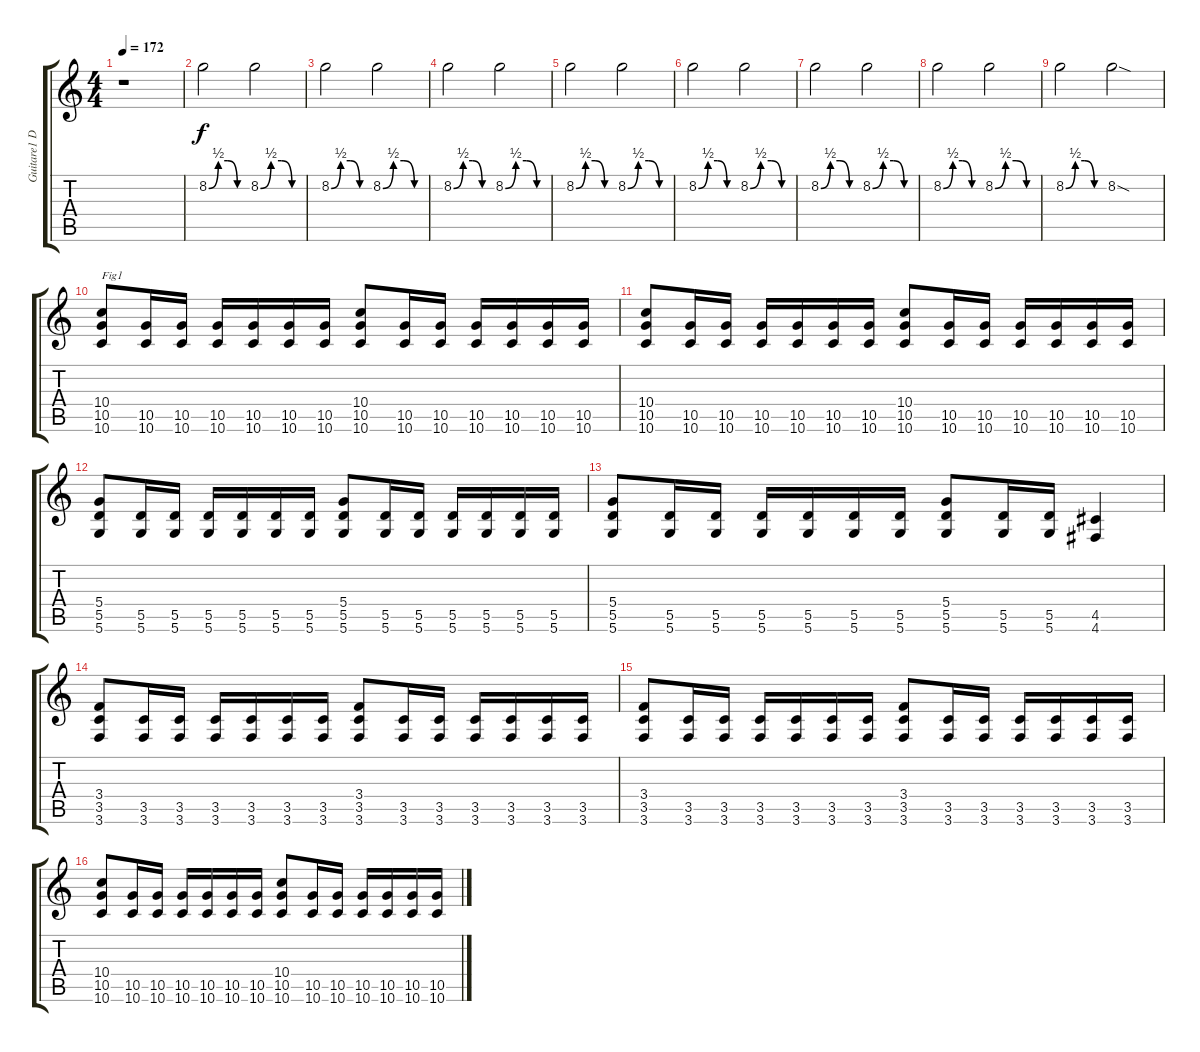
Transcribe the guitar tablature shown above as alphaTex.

\track ("Guitare1 Dr-D" "Guitare1 D") {instrument distortionguitar}
\staff {score tabs}
\tuning (E4 B3 G3 D3 A2 D2) {hide}
\ts (4 4)
\tempo 172
\clef g2
\ks c
r.1{dy f instrument distortionguitar} |
8.2{be (custom 0 0 15 2 30 2 45 0 60 0)}.2 8.2{be (custom 0 0 15 2 30 2 45 0 60 0)}.2 |
8.2{be (custom 0 0 15 2 30 2 45 0 60 0)}.2 8.2{be (custom 0 0 15 2 30 2 45 0 60 0)}.2 |
8.2{be (custom 0 0 15 2 30 2 45 0 60 0)}.2 8.2{be (custom 0 0 15 2 30 2 45 0 60 0)}.2 |
8.2{be (custom 0 0 15 2 30 2 45 0 60 0)}.2 8.2{be (custom 0 0 15 2 30 2 45 0 60 0)}.2 |
8.2{be (custom 0 0 15 2 30 2 45 0 60 0)}.2 8.2{be (custom 0 0 15 2 30 2 45 0 60 0)}.2 |
8.2{be (custom 0 0 15 2 30 2 45 0 60 0)}.2 8.2{be (custom 0 0 15 2 30 2 45 0 60 0)}.2 |
8.2{be (custom 0 0 15 2 30 2 45 0 60 0)}.2 8.2{be (custom 0 0 15 2 30 2 45 0 60 0)}.2 |
8.2{be (custom 0 0 15 2 30 2 45 0 60 0)}.2 8.2{sod}.2 |
(10.4 10.5 10.6).8{txt "Fig1"} (10.5 10.6).16 (10.5 10.6).16 (10.5 10.6).16 (10.5 10.6).16 (10.5 10.6).16 (10.5 10.6).16 (10.4 10.5 10.6).8 (10.5 10.6).16 (10.5 10.6).16 (10.5 10.6).16 (10.5 10.6).16 (10.5 10.6).16 (10.5 10.6).16 |
(10.4 10.5 10.6).8 (10.5 10.6).16 (10.5 10.6).16 (10.5 10.6).16 (10.5 10.6).16 (10.5 10.6).16 (10.5 10.6).16 (10.4 10.5 10.6).8 (10.5 10.6).16 (10.5 10.6).16 (10.5 10.6).16 (10.5 10.6).16 (10.5 10.6).16 (10.5 10.6).16 |
(5.4 5.5 5.6).8 (5.5 5.6).16 (5.5 5.6).16 (5.5 5.6).16 (5.5 5.6).16 (5.5 5.6).16 (5.5 5.6).16 (5.4 5.5 5.6).8 (5.5 5.6).16 (5.5 5.6).16 (5.5 5.6).16 (5.5 5.6).16 (5.5 5.6).16 (5.5 5.6).16 |
(5.4 5.5 5.6).8 (5.5 5.6).16 (5.5 5.6).16 (5.5 5.6).16 (5.5 5.6).16 (5.5 5.6).16 (5.5 5.6).16 (5.4 5.5 5.6).8 (5.5 5.6).16 (5.5 5.6).16 (4.5 4.6).4 |
(3.4 3.5 3.6).8 (3.5 3.6).16 (3.5 3.6).16 (3.5 3.6).16 (3.5 3.6).16 (3.5 3.6).16 (3.5 3.6).16 (3.4 3.5 3.6).8 (3.5 3.6).16 (3.5 3.6).16 (3.5 3.6).16 (3.5 3.6).16 (3.5 3.6).16 (3.5 3.6).16 |
(3.4 3.5 3.6).8 (3.5 3.6).16 (3.5 3.6).16 (3.5 3.6).16 (3.5 3.6).16 (3.5 3.6).16 (3.5 3.6).16 (3.4 3.5 3.6).8 (3.5 3.6).16 (3.5 3.6).16 (3.5 3.6).16 (3.5 3.6).16 (3.5 3.6).16 (3.5 3.6).16 |
(10.4 10.5 10.6).8 (10.5 10.6).16 (10.5 10.6).16 (10.5 10.6).16 (10.5 10.6).16 (10.5 10.6).16 (10.5 10.6).16 (10.4 10.5 10.6).8 (10.5 10.6).16 (10.5 10.6).16 (10.5 10.6).16 (10.5 10.6).16 (10.5 10.6).16 (10.5 10.6).16
